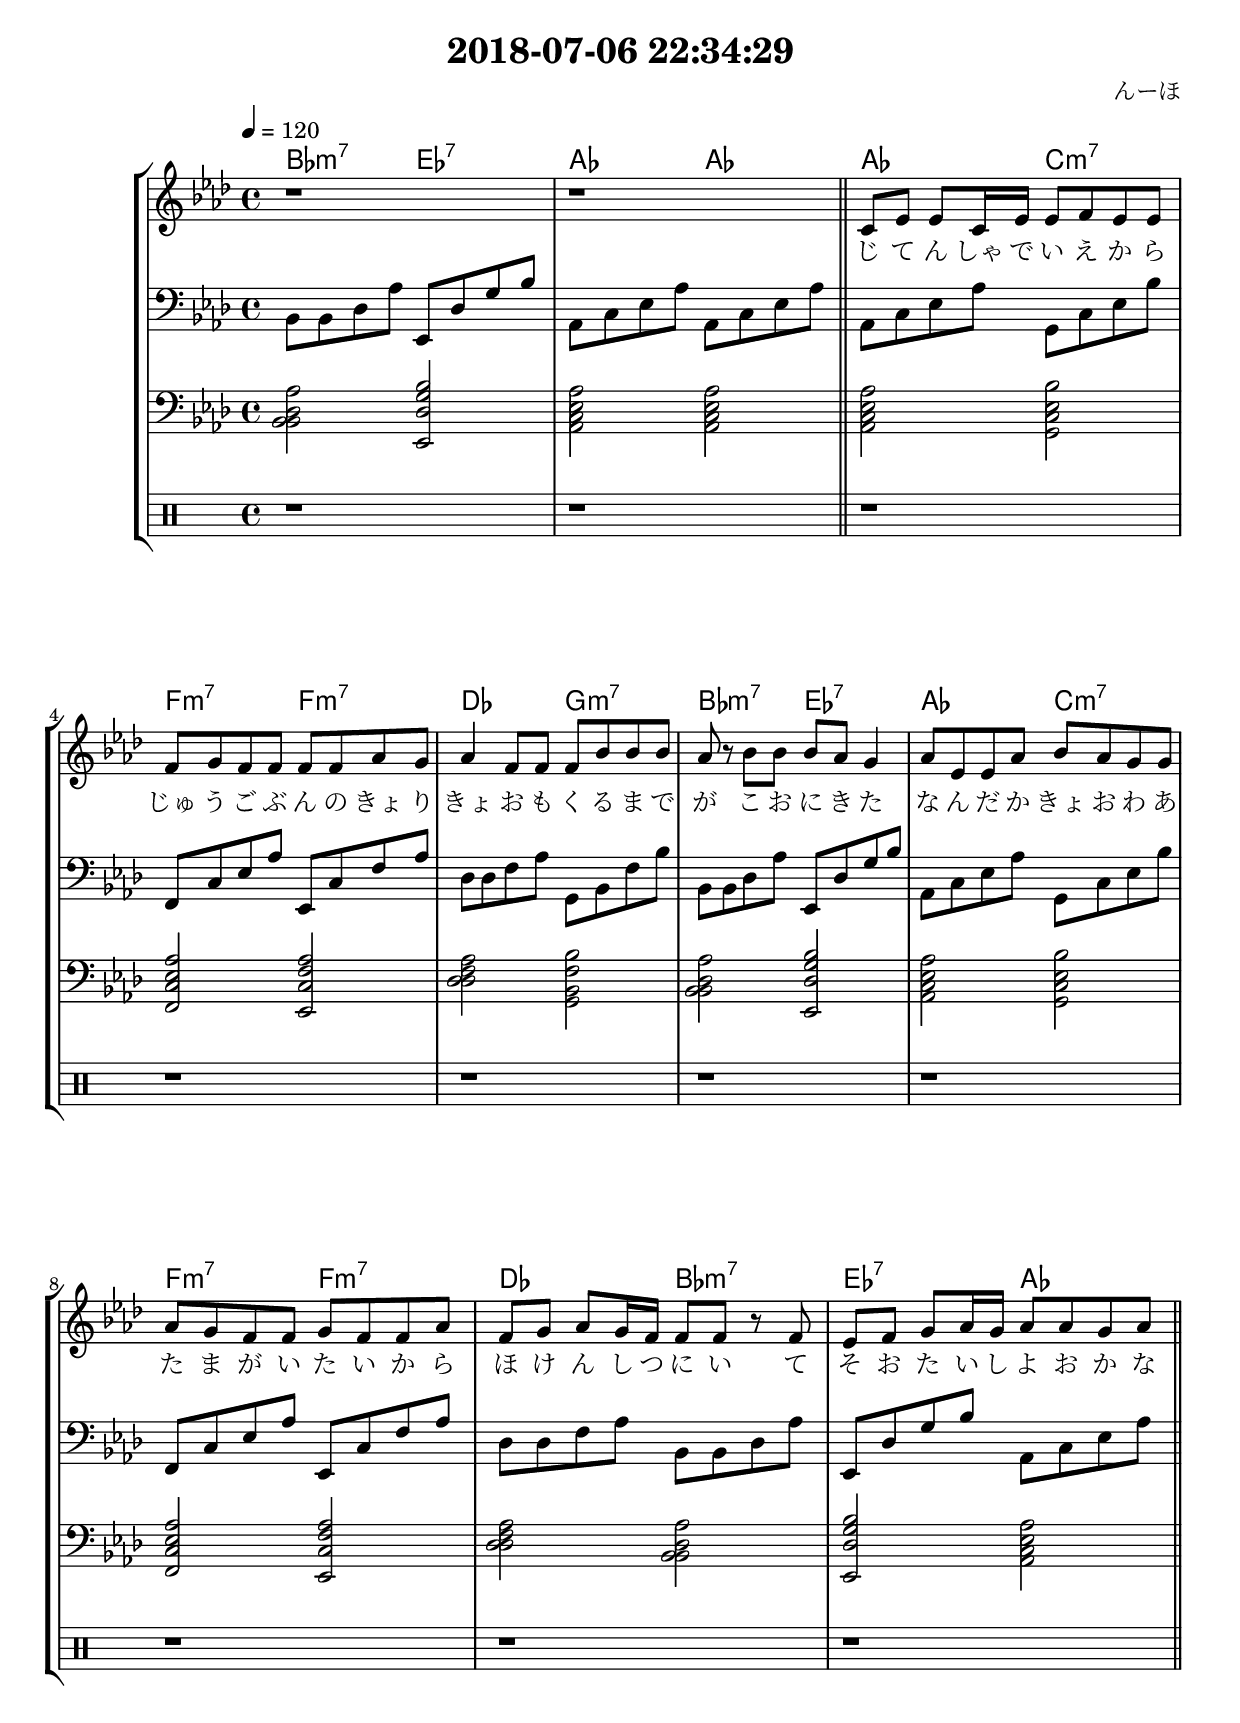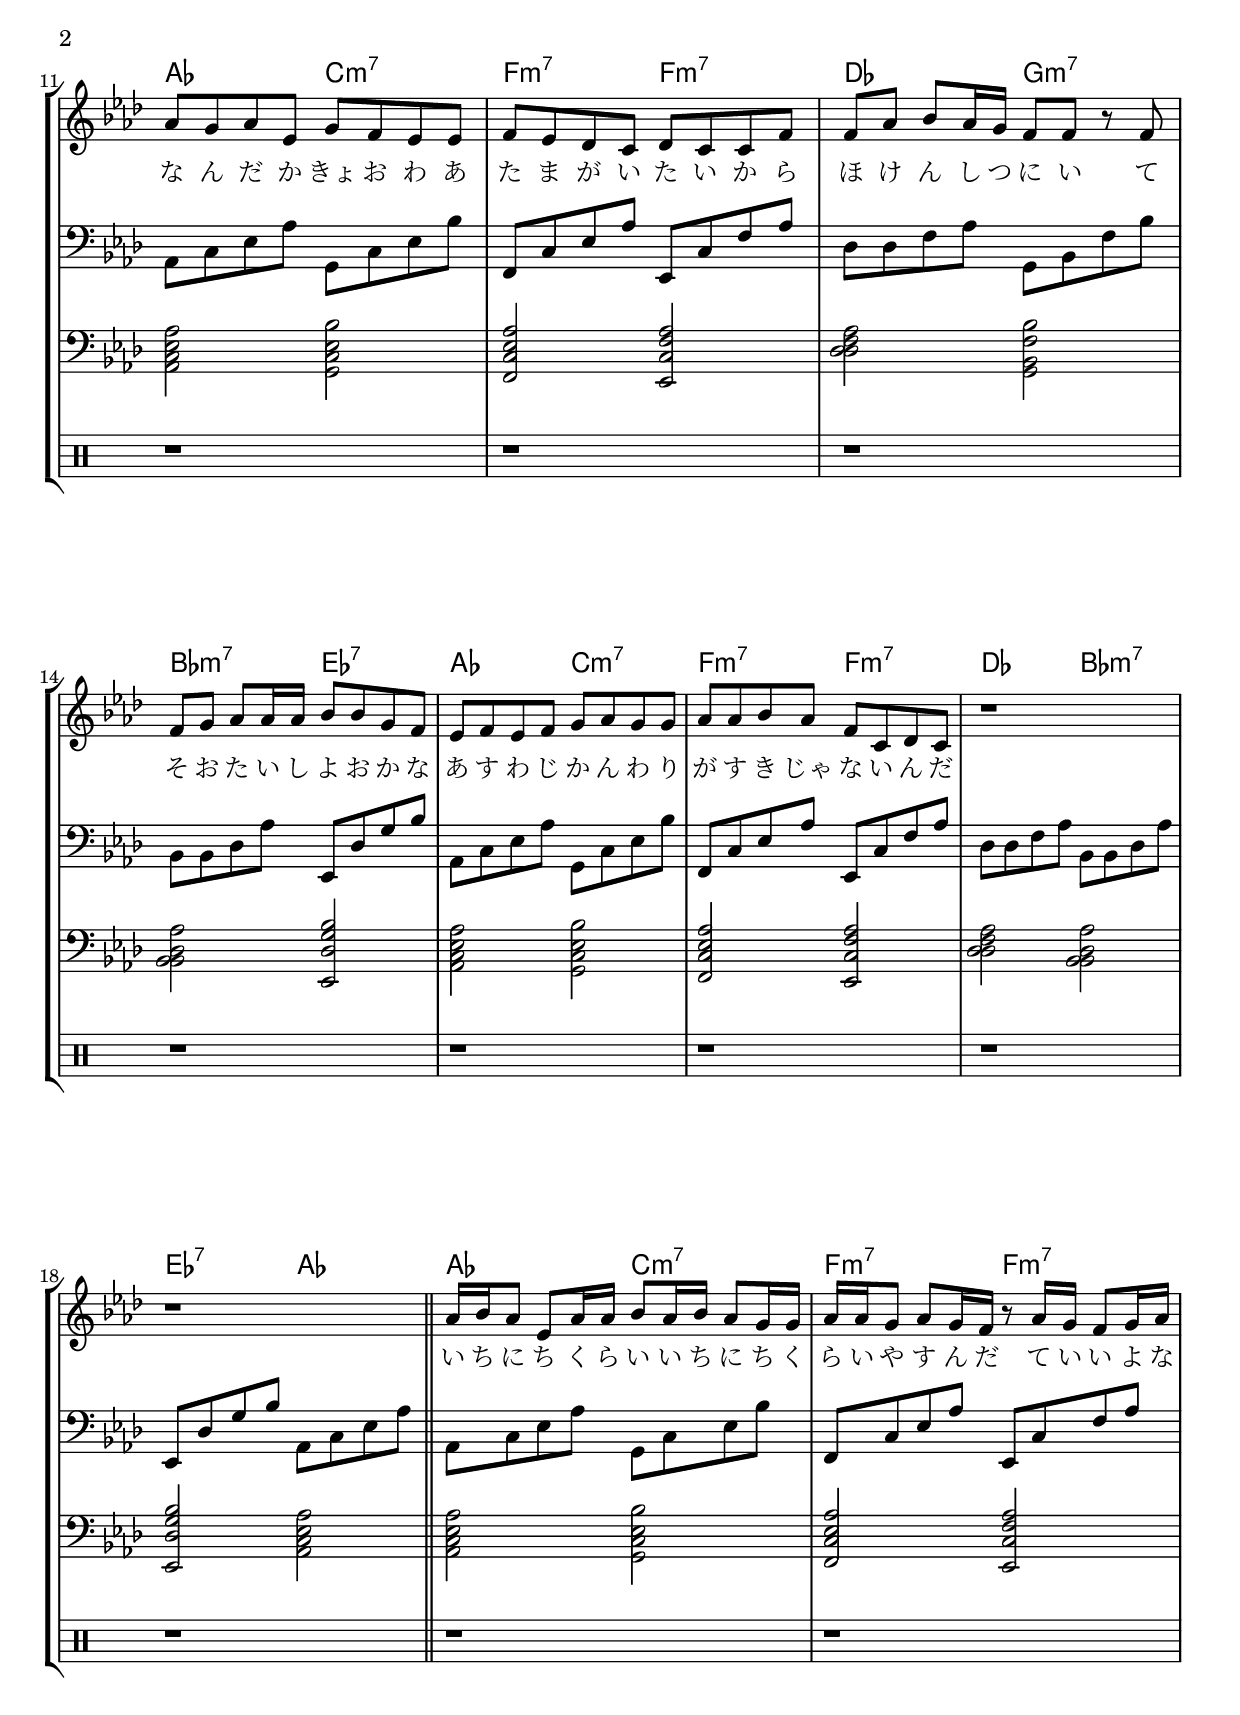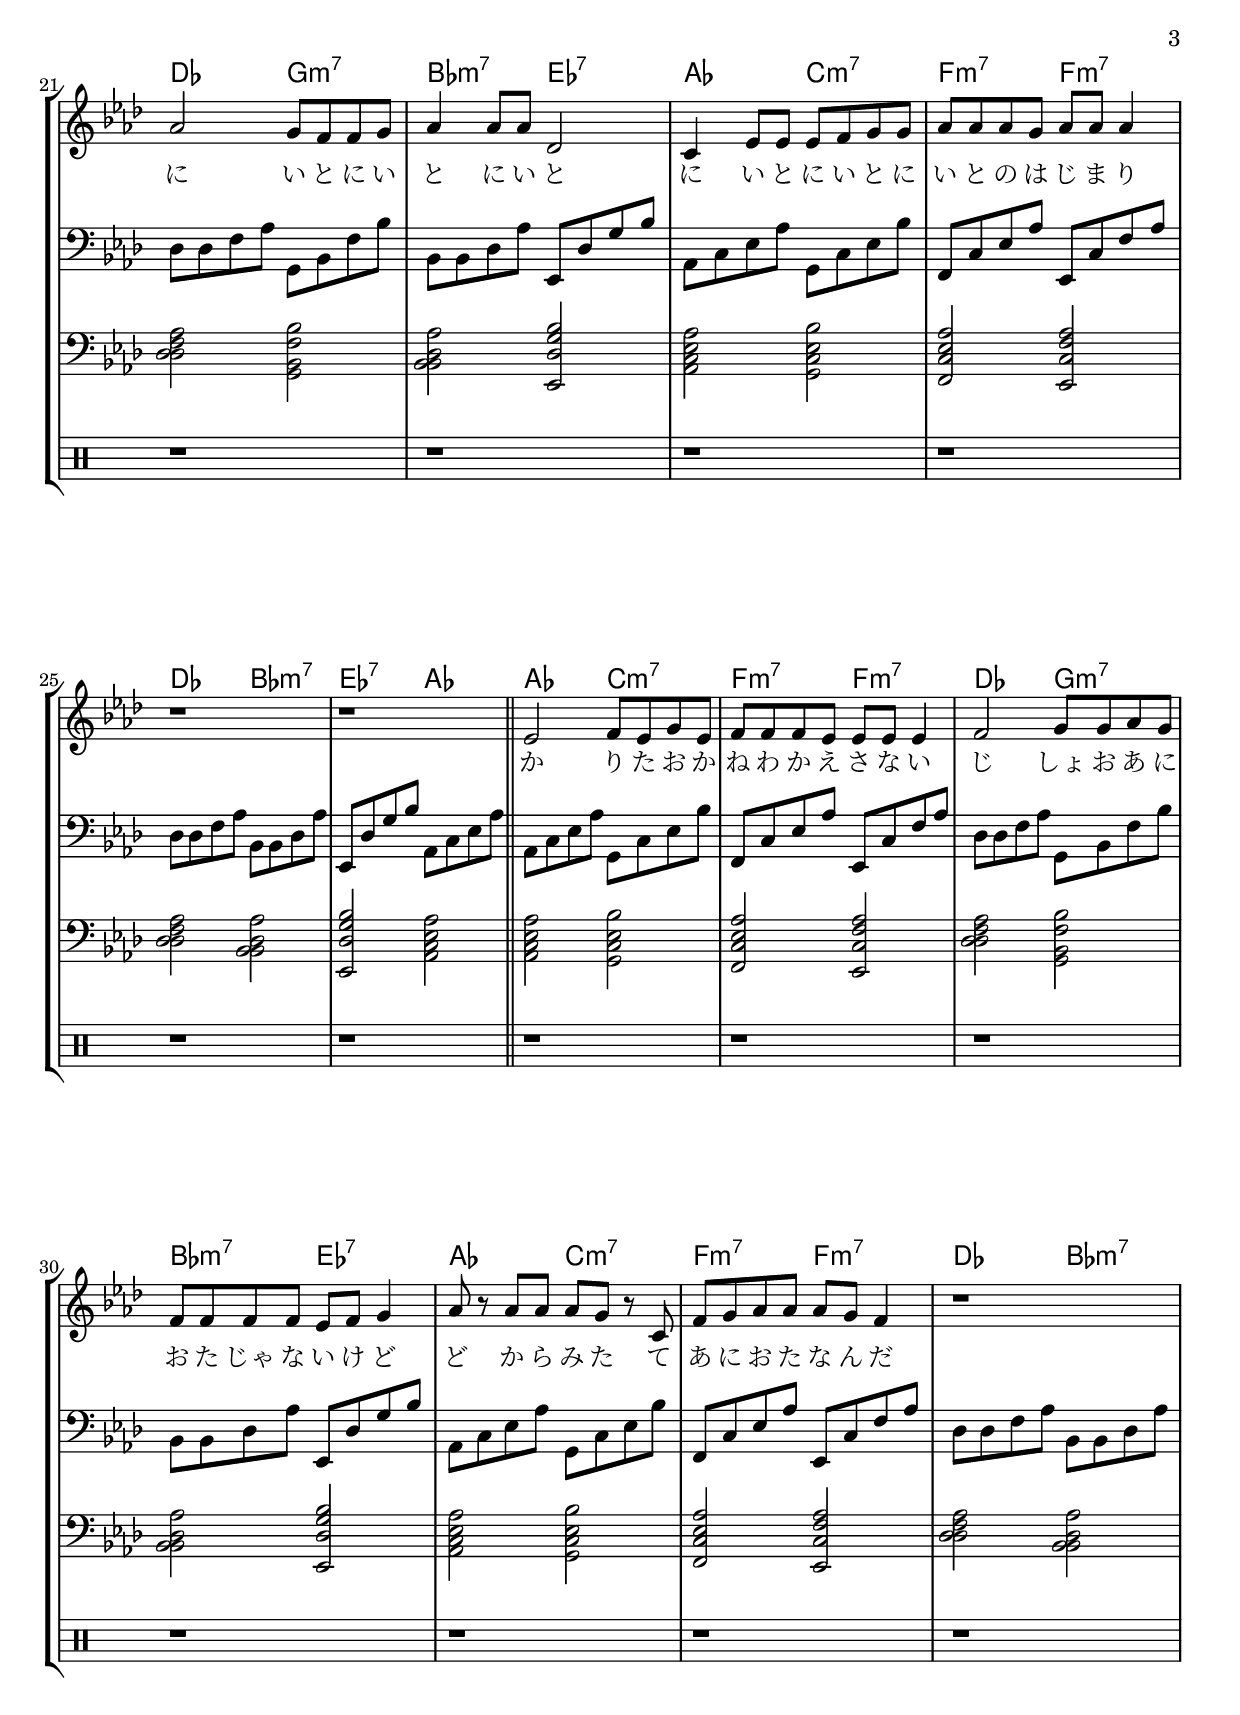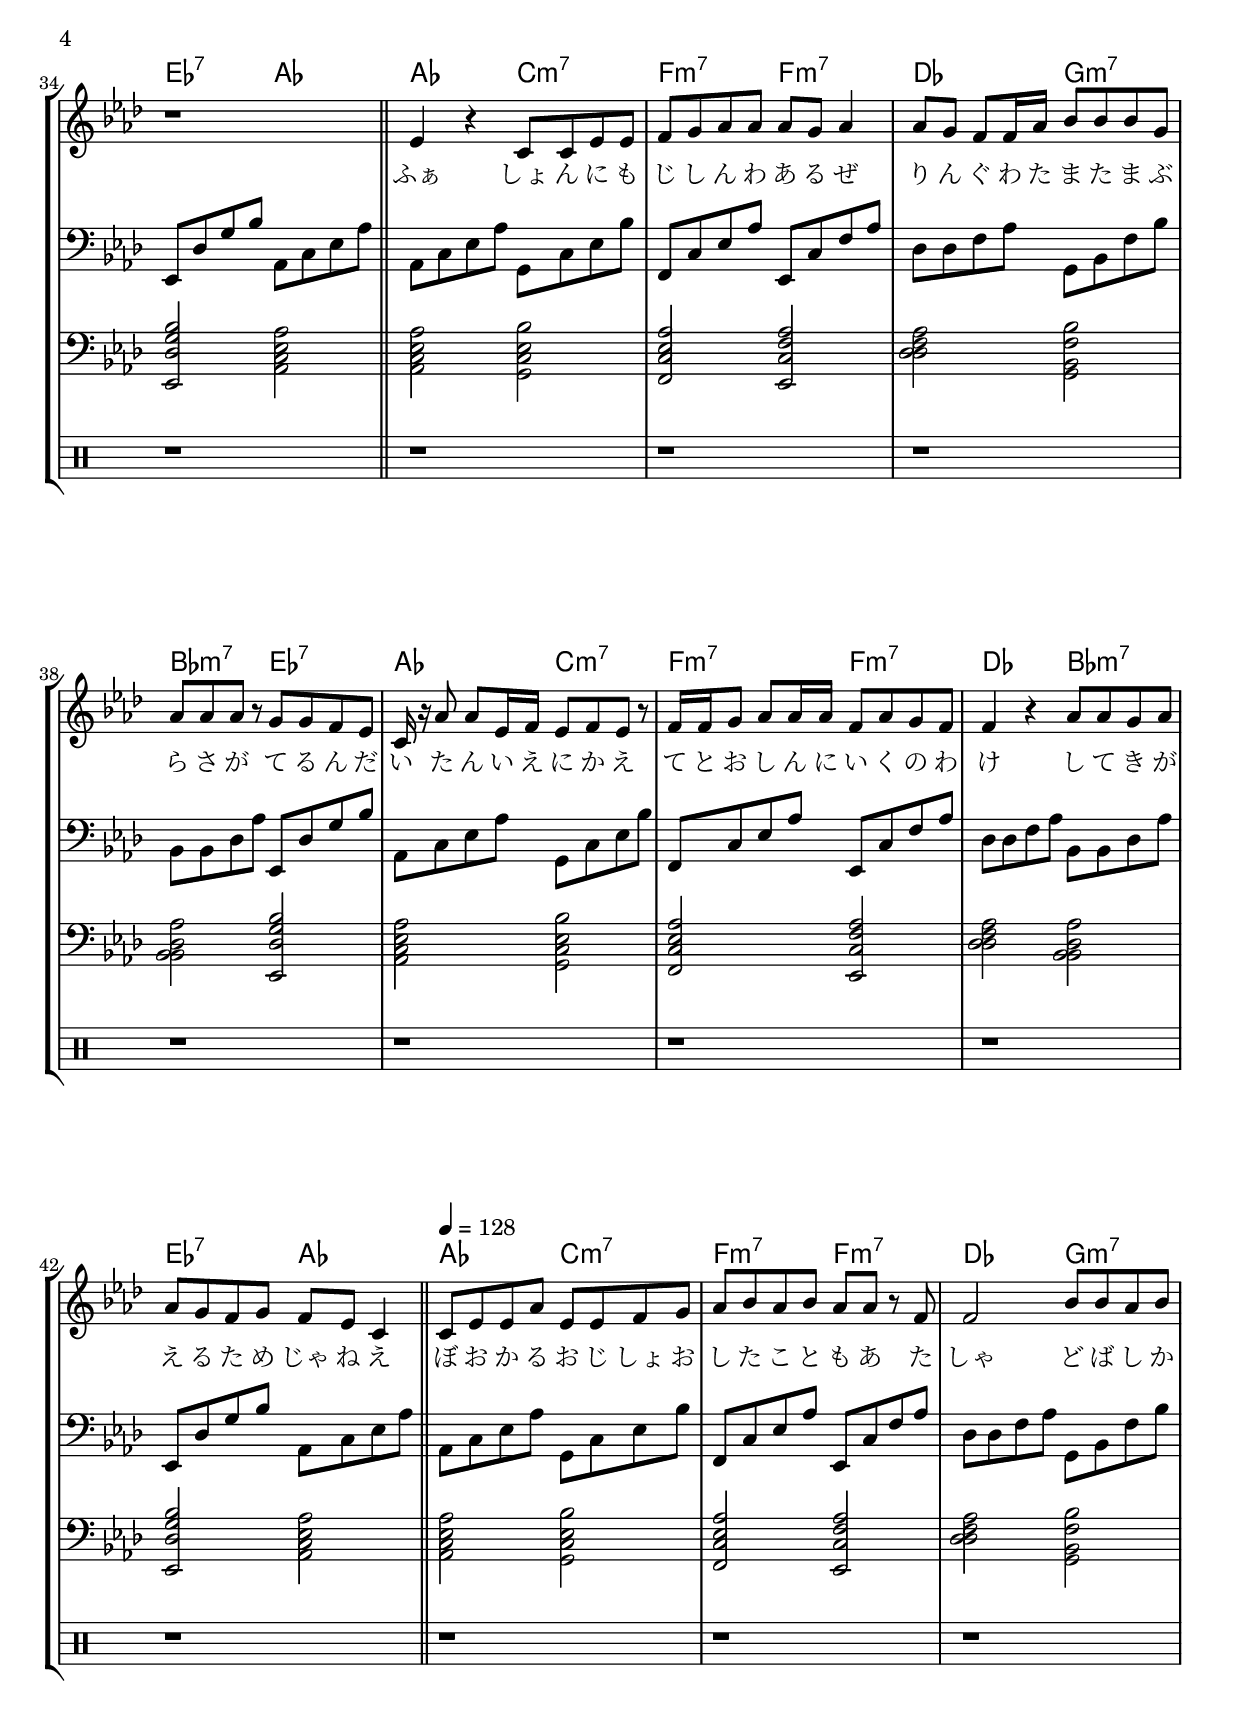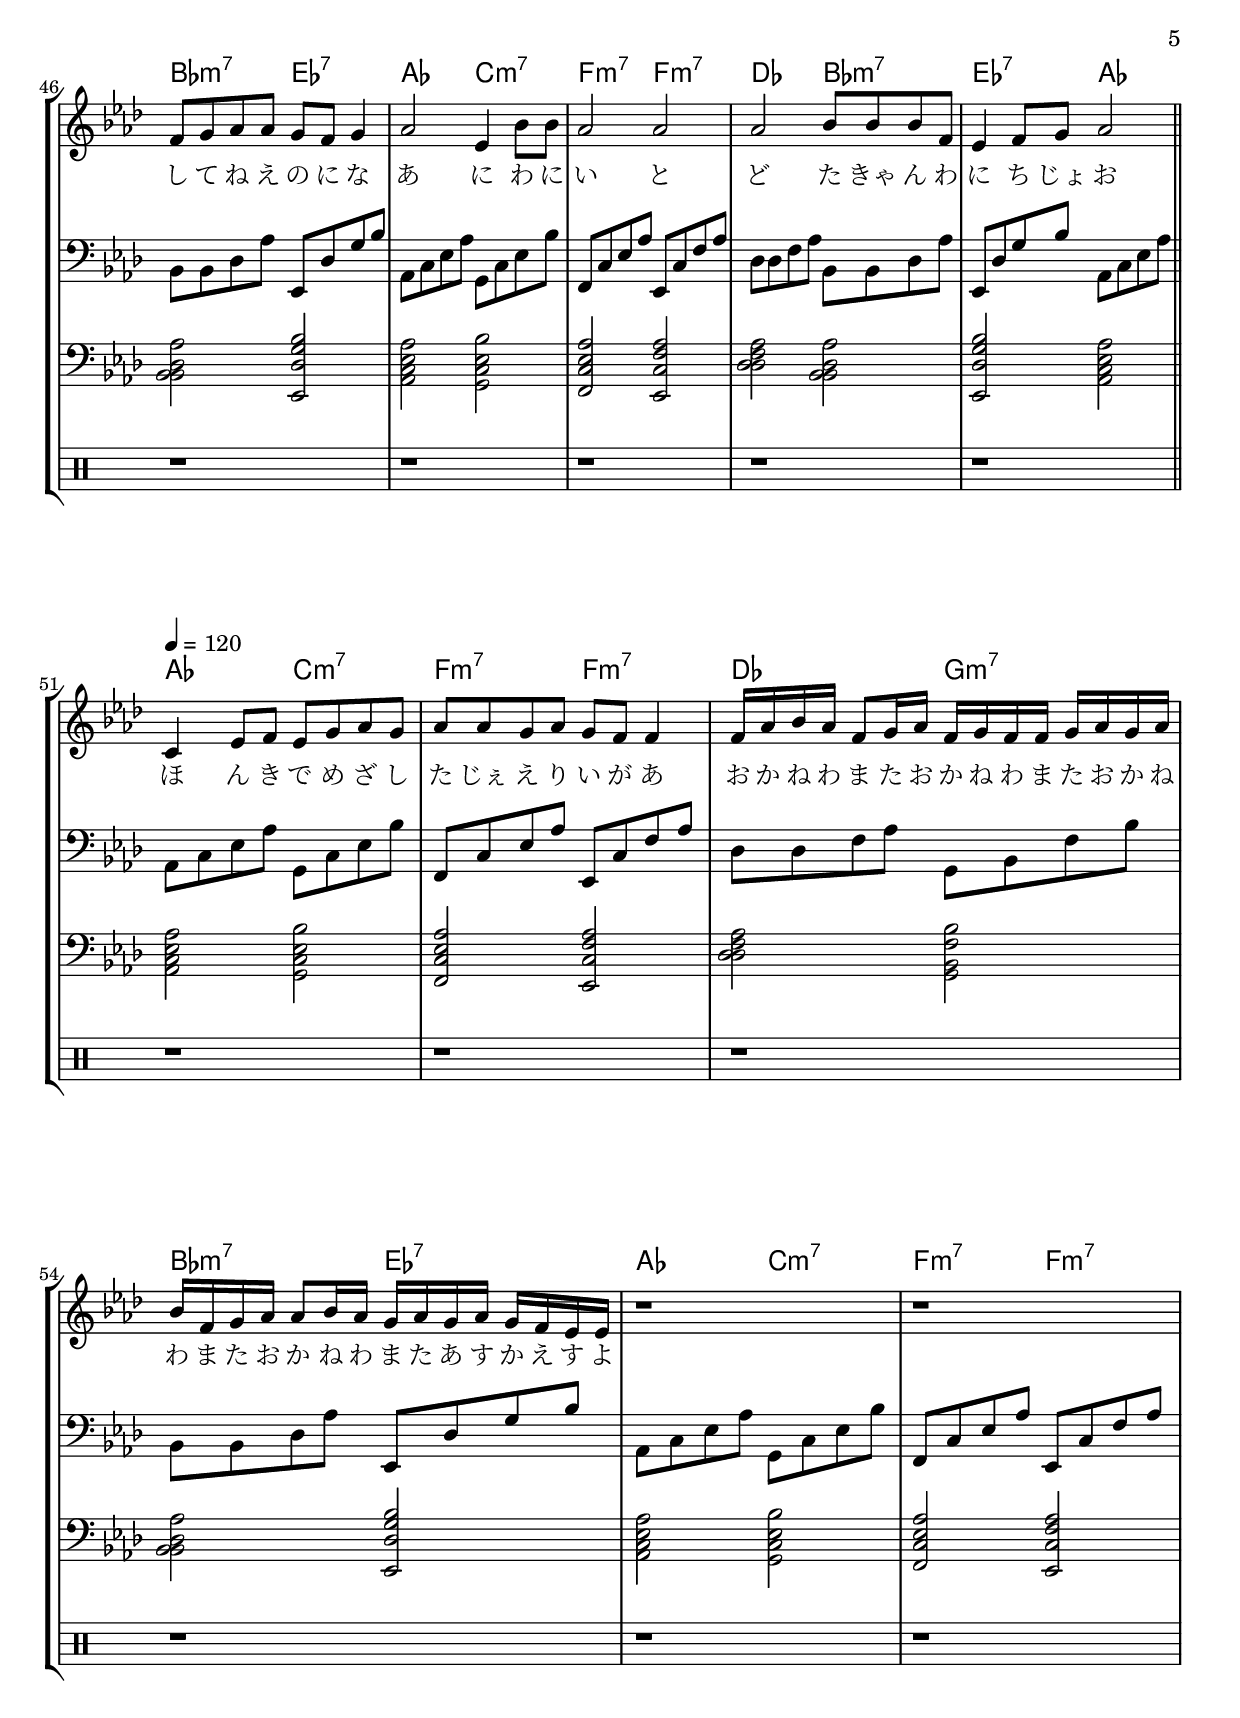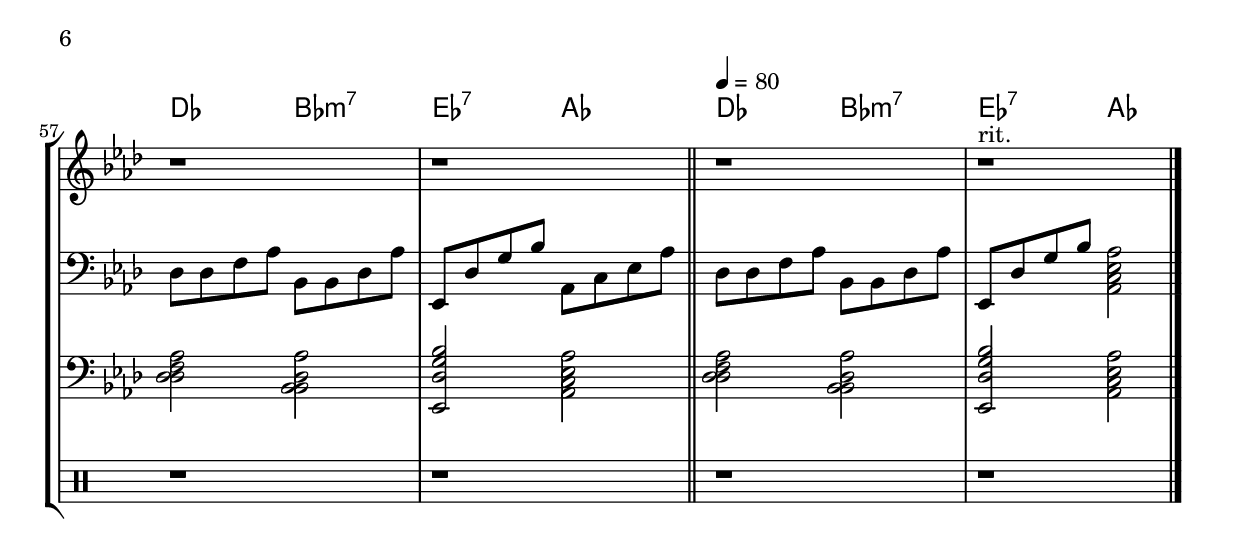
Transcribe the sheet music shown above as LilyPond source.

\version "2.12.1"

\header {
	title = \markup {"2018-07-06 22:34:29"}
	composer = \markup \center-column {んーほ}
}

harmony = \chordmode {
	bes2:min7 es:7 as as 

	as c:min7 f:min7 f:min7 des g:min7 bes:min7 es:7 as c:min7 f:min7 f:min7 des bes:min7 es:7 as 

	as c:min7 f:min7 f:min7 des g:min7 bes:min7 es:7 as c:min7 f:min7 f:min7 des bes:min7 es:7 as 

	as c:min7 f:min7 f:min7 des g:min7 bes:min7 es:7 as c:min7 f:min7 f:min7 des bes:min7 es:7 as 

	as c:min7 f:min7 f:min7 des g:min7 bes:min7 es:7 as c:min7 f:min7 f:min7 des bes:min7 es:7 as 

	as c:min7 f:min7 f:min7 des g:min7 bes:min7 es:7 as c:min7 f:min7 f:min7 des bes:min7 es:7 as 

	as c:min7 f:min7 f:min7 des g:min7 bes:min7 es:7 as c:min7 f:min7 f:min7 des bes:min7 es:7 as 

	as c:min7 f:min7 f:min7 des g:min7 bes:min7 es:7 as c:min7 f:min7 f:min7 des bes:min7 es:7 as 

	des bes:min7 es:7 as 
}

melody = {
	\key as \major
	\tempo 4 = 120
	r1 | r1   
	\set Staff.midiInstrument = #"mmi0.42"
	 c'8  es'8  es'8  c'16  es'16  es'8  f'8  es'8  es'8 
	f'8  g'8  f'8  f'8  f'8  f'8  as'8  g'8 
	as'4  f'8  f'8  f'8  bes'8  bes'8  bes'8 
	as'8  r8  bes'8  bes'8  bes'8  as'8  g'4 
	as'8  es'8  es'8  as'8  bes'8  as'8  g'8  g'8 
	as'8  g'8  f'8  f'8  g'8  f'8  f'8  as'8 
	f'8  g'8  as'8  g'16  f'16  f'8  f'8  r8  f'8 
	es'8  f'8  g'8  as'16  g'16  as'8  as'8  g'8  as'8
	\set Staff.midiInstrument = #"fss0.35"
	 as'8  g'8  as'8  es'8  g'8  f'8  es'8  es'8 
	f'8  es'8  des'8  c'8  des'8  c'8  c'8  f'8 
	f'8  as'8  bes'8  as'16  g'16  f'8  f'8  r8  f'8 
	f'8  g'8  as'8  as'16  as'16  bes'8  bes'8  g'8  f'8 
	es'8  f'8  es'8  f'8  g'8  as'8  g'8  g'8 
	as'8  as'8  bes'8  as'8  f'8  c'8  des'8  c'8
	r1 r1 	\set Staff.midiInstrument = #"mmi0.42"
	 as'16  bes'16  as'8  es'8  as'16  as'16  bes'8  as'16  bes'16  as'8  g'16  g'16 
	as'16  as'16  g'8  as'8  g'16  f'16  r8  as'16  g'16  f'8  g'16  as'16 
	as'2  g'8  f'8  f'8  g'8 
	as'4  as'8  as'8  des'2 
	c'4  es'8  es'8  es'8  f'8  g'8  g'8 
	as'8  as'8  as'8  g'8  as'8  as'8  as'4
	r1 r1 	\set Staff.midiInstrument = #"mmi0.42"
	 es'2  f'8  es'8  g'8  es'8 
	f'8  f'8  f'8  es'8  es'8  es'8  es'4 
	f'2  g'8  g'8  as'8  g'8 
	f'8  f'8  f'8  f'8  es'8  f'8  g'4 
	as'8  r8  as'8  as'8  as'8  g'8  r8  c'8 
	f'8  g'8  as'8  as'8  as'8  g'8  f'4
	r1 r1 	\set Staff.midiInstrument = #"fss0.35"
	 es'4  r4  c'8  c'8  es'8  es'8 
	f'8  g'8  as'8  as'8  as'8  g'8  as'4 
	as'8  g'8  f'8  f'16  as'16  bes'8  bes'8  bes'8  g'8 
	as'8  as'8  as'8  r8  g'8  g'8  f'8  es'8 
	c'16  r16  as'8  as'8  es'16  f'16  es'8  f'8  es'8  r8 
	f'16  f'16  g'8  as'8  as'16  as'16  f'8  as'8  g'8  f'8 
	f'4  r4  as'8  as'8  g'8  as'8 
	as'8  g'8  f'8  g'8  f'8  es'8  c'4
	\set Staff.midiInstrument = #"mmi0.42"
		\tempo 4 = 128
 c'8  es'8  es'8  as'8  es'8  es'8  f'8  g'8 
	as'8  bes'8  as'8  bes'8  as'8  as'8  r8  f'8 
	f'2  bes'8  bes'8  as'8  bes'8 
	f'8  g'8  as'8  as'8  g'8  f'8  g'4 
	as'2  es'4  bes'8  bes'8 
	as'2  as'2 
	as'2  bes'8  bes'8  bes'8  f'8 
	es'4  f'8  g'8  as'2
	\set Staff.midiInstrument = #"mmi0.45"
		\tempo 4 = 120
 c'4  es'8  f'8  es'8  g'8  as'8  g'8 
	as'8  as'8  g'8  as'8  g'8  f'8  f'4 
	f'16  as'16  bes'16  as'16  f'8  g'16  as'16  f'16  g'16  f'16  f'16  g'16  as'16  g'16  as'16 
	bes'16  f'16  g'16  as'16  as'8  bes'16  as'16  g'16  as'16  g'16  as'16  g'16  f'16  es'16  es'16
	r1 r1 r1 r1 	\tempo 4 = 80
	r1 | r1^"rit." \bar "|."
}

words = \lyricmode {
	
	じ  て  ん  しゃ  で  い  え  か  ら  じゅ  う  ご  ぶ  ん  の  きょ  り  きょ  お  も  く  る  ま  で  が  こ  お  に  き  た  な  ん  だ  か  きょ  お  わ  あ  た  ま  が  い  た  い  か  ら  ほ  け  ん  し  つ  に  い  て  そ  お  た  い  し  よ  お  か  な  
	な  ん  だ  か  きょ  お  わ  あ  た  ま  が  い  た  い  か  ら  ほ  け  ん  し  つ  に  い  て  そ  お  た  い  し  よ  お  か  な  あ  す  わ  じ  か  ん  わ  り  が  す  き  じゃ  な  い  ん  だ  
	い  ち  に  ち  く  ら  い  い  ち  に  ち  く  ら  い  や  す  ん  だ  て  い  い  よ  な  に  い  と  に  い  と  に  い  と  に  い  と  に  い  と  に  い  と  の  は  じ  ま  り  
	か  り  た  お  か  ね  わ  か  え  さ  な  い  じ  しょ  お  あ  に  お  た  じゃ  な  い  け  ど  ど  か  ら  み  た  て  あ  に  お  た  な  ん  だ  
	ふぁ  しょ  ん  に  も  じ  し  ん  わ  あ  る  ぜ  り  ん  ぐ  わ  た  ま  た  ま  ぶ  ら  さ  が  て  る  ん  だ  い  た  ん  い  え  に  か  え  て  と  お  し  ん  に  い  く  の  わ  け  し  て  き  が  え  る  た  め  じゃ  ね  え  
	ぼ  お  か  る  お  じ  しょ  お  し  た  こ  と  も  あ  た  しゃ  ど  ば  し  か  し  て  ね  え  の  に  な  あ  に  わ  に  い  と  ど  た  きゃ  ん  わ  に  ち  じょ  お  
	ほ  ん  き  で  め  ざ  し  た  じぇ  え  り  い  が  あ  お  か  ね  わ  ま  た  お  か  ね  わ  ま  た  お  か  ね  わ  ま  た  お  か  ね  わ  ま  た  あ  す  か  え  す  よ  
	
}

tempochange = {
	\tempo 4 = 120
	r1 | r1 \bar "||"
	\tempo 4 = 120
	r1 | r1 | r1 | r1 | r1 | r1 | r1 | r1 \bar "||"
	\tempo 4 = 120
	r1 | r1 | r1 | r1 | r1 | r1 | r1 | r1 \bar "||"
	\tempo 4 = 120
	r1 | r1 | r1 | r1 | r1 | r1 | r1 | r1 \bar "||"
	\tempo 4 = 120
	r1 | r1 | r1 | r1 | r1 | r1 | r1 | r1 \bar "||"
	\tempo 4 = 120
	r1 | r1 | r1 | r1 | r1 | r1 | r1 | r1 \bar "||"
	\tempo 4 = 128
	r1 | r1 | r1 | r1 | r1 | r1 | r1 | r1 \bar "||"
	\tempo 4 = 120
	r1 | r1 | r1 | r1 | r1 | r1 | r1 | r1 \bar "||"
	\tempo 4 = 80
	r1 | \tempo 4 = 60 r2 \tempo 4 = 53 r2 \bar "|."
}

mainacc = {
	\clef bass
	\set Staff.midiInstrument = #"Acoustic Guitar (steel)"
	\key as \major
	\tempo 4 = 120
	bes,8 bes,8 des8 as8
	es,8 des8 g8 bes8
	as,8 c8 es8 as8
	as,8 c8 es8 as8
	\bar "||"

	\set Staff.midiInstrument = #"Overdriven Guitar"
	as,8 c8 es8 as8
	g,8 c8 es8 bes8
	f,8 c8 es8 as8
	es,8 c8 f8 as8
	des8 des8 f8 as8
	g,8 bes,8 f8 bes8
	bes,8 bes,8 des8 as8
	es,8 des8 g8 bes8
	as,8 c8 es8 as8
	g,8 c8 es8 bes8
	f,8 c8 es8 as8
	es,8 c8 f8 as8
	des8 des8 f8 as8
	bes,8 bes,8 des8 as8
	es,8 des8 g8 bes8
	as,8 c8 es8 as8
	\bar "||"

	\set Staff.midiInstrument = #"Overdriven Guitar"
	as,8 c8 es8 as8
	g,8 c8 es8 bes8
	f,8 c8 es8 as8
	es,8 c8 f8 as8
	des8 des8 f8 as8
	g,8 bes,8 f8 bes8
	bes,8 bes,8 des8 as8
	es,8 des8 g8 bes8
	as,8 c8 es8 as8
	g,8 c8 es8 bes8
	f,8 c8 es8 as8
	es,8 c8 f8 as8
	des8 des8 f8 as8
	bes,8 bes,8 des8 as8
	es,8 des8 g8 bes8
	as,8 c8 es8 as8
	\bar "||"

	\set Staff.midiInstrument = #"Overdriven Guitar"
	as,8 c8 es8 as8
	g,8 c8 es8 bes8
	f,8 c8 es8 as8
	es,8 c8 f8 as8
	des8 des8 f8 as8
	g,8 bes,8 f8 bes8
	bes,8 bes,8 des8 as8
	es,8 des8 g8 bes8
	as,8 c8 es8 as8
	g,8 c8 es8 bes8
	f,8 c8 es8 as8
	es,8 c8 f8 as8
	des8 des8 f8 as8
	bes,8 bes,8 des8 as8
	es,8 des8 g8 bes8
	as,8 c8 es8 as8
	\bar "||"

	\set Staff.midiInstrument = #"Overdriven Guitar"
	as,8 c8 es8 as8
	g,8 c8 es8 bes8
	f,8 c8 es8 as8
	es,8 c8 f8 as8
	des8 des8 f8 as8
	g,8 bes,8 f8 bes8
	bes,8 bes,8 des8 as8
	es,8 des8 g8 bes8
	as,8 c8 es8 as8
	g,8 c8 es8 bes8
	f,8 c8 es8 as8
	es,8 c8 f8 as8
	des8 des8 f8 as8
	bes,8 bes,8 des8 as8
	es,8 des8 g8 bes8
	as,8 c8 es8 as8
	\bar "||"

	\set Staff.midiInstrument = #"Acoustic Guitar (steel)"
	as,8 c8 es8 as8
	g,8 c8 es8 bes8
	f,8 c8 es8 as8
	es,8 c8 f8 as8
	des8 des8 f8 as8
	g,8 bes,8 f8 bes8
	bes,8 bes,8 des8 as8
	es,8 des8 g8 bes8
	as,8 c8 es8 as8
	g,8 c8 es8 bes8
	f,8 c8 es8 as8
	es,8 c8 f8 as8
	des8 des8 f8 as8
	bes,8 bes,8 des8 as8
	es,8 des8 g8 bes8
	as,8 c8 es8 as8
	\bar "||"

	\set Staff.midiInstrument = #"Overdriven Guitar"
	\tempo 4 = 128
	as,8 c8 es8 as8
	g,8 c8 es8 bes8
	f,8 c8 es8 as8
	es,8 c8 f8 as8
	des8 des8 f8 as8
	g,8 bes,8 f8 bes8
	bes,8 bes,8 des8 as8
	es,8 des8 g8 bes8
	as,8 c8 es8 as8
	g,8 c8 es8 bes8
	f,8 c8 es8 as8
	es,8 c8 f8 as8
	des8 des8 f8 as8
	bes,8 bes,8 des8 as8
	es,8 des8 g8 bes8
	as,8 c8 es8 as8
	\bar "||"

	\set Staff.midiInstrument = #"Overdriven Guitar"
	\tempo 4 = 120
	as,8 c8 es8 as8
	g,8 c8 es8 bes8
	f,8 c8 es8 as8
	es,8 c8 f8 as8
	des8 des8 f8 as8
	g,8 bes,8 f8 bes8
	bes,8 bes,8 des8 as8
	es,8 des8 g8 bes8
	as,8 c8 es8 as8
	g,8 c8 es8 bes8
	f,8 c8 es8 as8
	es,8 c8 f8 as8
	des8 des8 f8 as8
	bes,8 bes,8 des8 as8
	es,8 des8 g8 bes8
	as,8 c8 es8 as8
	\bar "||"

	\set Staff.midiInstrument = #"Overdriven Guitar"
	\tempo 4 = 80
	des8 des8 f8 as8
	bes,8 bes,8 des8 as8
	es,8 des8 g8 bes8
	<as, c es as>2
	\bar "|."
}

subacc = {
	\clef bass
	\set Staff.midiInstrument = #"Electric Guitar (clean)"
	\key as \major
	\tempo 4 = 120
	<bes, bes, des as>2
	<es, des g bes>2
	<as, c es as>2
	<as, c es as>2
	\bar "||"

	\set Staff.midiInstrument = #"Electric Guitar (clean)"
	<as, c es as>2
	<g, c es bes>2
	<f, c es as>2
	<es, c f as>2
	<des des f as>2
	<g, bes, f bes>2
	<bes, bes, des as>2
	<es, des g bes>2
	<as, c es as>2
	<g, c es bes>2
	<f, c es as>2
	<es, c f as>2
	<des des f as>2
	<bes, bes, des as>2
	<es, des g bes>2
	<as, c es as>2
	\bar "||"

	\set Staff.midiInstrument = #"Electric Guitar (clean)"
	<as, c es as>2
	<g, c es bes>2
	<f, c es as>2
	<es, c f as>2
	<des des f as>2
	<g, bes, f bes>2
	<bes, bes, des as>2
	<es, des g bes>2
	<as, c es as>2
	<g, c es bes>2
	<f, c es as>2
	<es, c f as>2
	<des des f as>2
	<bes, bes, des as>2
	<es, des g bes>2
	<as, c es as>2
	\bar "||"

	\set Staff.midiInstrument = #"Electric Guitar (clean)"
	<as, c es as>2
	<g, c es bes>2
	<f, c es as>2
	<es, c f as>2
	<des des f as>2
	<g, bes, f bes>2
	<bes, bes, des as>2
	<es, des g bes>2
	<as, c es as>2
	<g, c es bes>2
	<f, c es as>2
	<es, c f as>2
	<des des f as>2
	<bes, bes, des as>2
	<es, des g bes>2
	<as, c es as>2
	\bar "||"

	\set Staff.midiInstrument = #"Electric Guitar (clean)"
	<as, c es as>2
	<g, c es bes>2
	<f, c es as>2
	<es, c f as>2
	<des des f as>2
	<g, bes, f bes>2
	<bes, bes, des as>2
	<es, des g bes>2
	<as, c es as>2
	<g, c es bes>2
	<f, c es as>2
	<es, c f as>2
	<des des f as>2
	<bes, bes, des as>2
	<es, des g bes>2
	<as, c es as>2
	\bar "||"

	\set Staff.midiInstrument = #"Overdriven Guitar"
	<as, c es as>2
	<g, c es bes>2
	<f, c es as>2
	<es, c f as>2
	<des des f as>2
	<g, bes, f bes>2
	<bes, bes, des as>2
	<es, des g bes>2
	<as, c es as>2
	<g, c es bes>2
	<f, c es as>2
	<es, c f as>2
	<des des f as>2
	<bes, bes, des as>2
	<es, des g bes>2
	<as, c es as>2
	\bar "||"

	\set Staff.midiInstrument = #"Electric Guitar (clean)"
	\tempo 4 = 128
	<as, c es as>2
	<g, c es bes>2
	<f, c es as>2
	<es, c f as>2
	<des des f as>2
	<g, bes, f bes>2
	<bes, bes, des as>2
	<es, des g bes>2
	<as, c es as>2
	<g, c es bes>2
	<f, c es as>2
	<es, c f as>2
	<des des f as>2
	<bes, bes, des as>2
	<es, des g bes>2
	<as, c es as>2
	\bar "||"

	\set Staff.midiInstrument = #"Electric Guitar (clean)"
	\tempo 4 = 120
	<as, c es as>2
	<g, c es bes>2
	<f, c es as>2
	<es, c f as>2
	<des des f as>2
	<g, bes, f bes>2
	<bes, bes, des as>2
	<es, des g bes>2
	<as, c es as>2
	<g, c es bes>2
	<f, c es as>2
	<es, c f as>2
	<des des f as>2
	<bes, bes, des as>2
	<es, des g bes>2
	<as, c es as>2
	\bar "||"

	\set Staff.midiInstrument = #"Electric Guitar (clean)"
	\tempo 4 = 80
	<des des f as>2
	<bes, bes, des as>2
	<es, des g bes>2
	<as, c es as>2
	\bar "|."
}

percA = {
	\drummode {
	r1 |r1 \bar "||"
	r1 |r1 |r1 |r1 |r1 |r1 |r1 |r1 \bar "||"
	r1 |r1 |r1 |r1 |r1 |r1 |r1 |r1 \bar "||"
	r1 |r1 |r1 |r1 |r1 |r1 |r1 |r1 \bar "||"
	r1 |r1 |r1 |r1 |r1 |r1 |r1 |r1 \bar "||"
	r1 |r1 |r1 |r1 |r1 |r1 |r1 |r1 \bar "||"
	r1 |r1 |r1 |r1 |r1 |r1 |r1 |r1 \bar "||"
	r1 |r1 |r1 |r1 |r1 |r1 |r1 |r1 \bar "||"
	r1 |r1 \bar "|."
	}
}

percB = {
	\drummode {
	r1 |r1 \bar "||"
	r1 |r1 |r1 |r1 |r1 |r1 |r1 |r1 \bar "||"
	r1 |r1 |r1 |r1 |r1 |r1 |r1 |r1 \bar "||"
	r1 |r1 |r1 |r1 |r1 |r1 |r1 |r1 \bar "||"
	r1 |r1 |r1 |r1 |r1 |r1 |r1 |r1 \bar "||"
	r1 |r1 |r1 |r1 |r1 |r1 |r1 |r1 \bar "||"
	r1 |r1 |r1 |r1 |r1 |r1 |r1 |r1 \bar "||"
	r1 |r1 |r1 |r1 |r1 |r1 |r1 |r1 \bar "||"
	r1 |r1 \bar "|."
	}
}

percC = {
	\drummode {
	r1 |r1 \bar "||"
	r1 |r1 |r1 |r1 |r1 |r1 |r1 |r1 \bar "||"
	r1 |r1 |r1 |r1 |r1 |r1 |r1 |r1 \bar "||"
	r1 |r1 |r1 |r1 |r1 |r1 |r1 |r1 \bar "||"
	r1 |r1 |r1 |r1 |r1 |r1 |r1 |r1 \bar "||"
	r1 |r1 |r1 |r1 |r1 |r1 |r1 |r1 \bar "||"
	r1 |r1 |r1 |r1 |r1 |r1 |r1 |r1 \bar "||"
	r1 |r1 |r1 |r1 |r1 |r1 |r1 |r1 \bar "||"
	r1 |r1 \bar "|."
	}
}

percD = {
	\drummode {
	r1 |r1 \bar "||"
	r1 |r1 |r1 |r1 |r1 |r1 |r1 |r1 \bar "||"
	r1 |r1 |r1 |r1 |r1 |r1 |r1 |r1 \bar "||"
	r1 |r1 |r1 |r1 |r1 |r1 |r1 |r1 \bar "||"
	r1 |r1 |r1 |r1 |r1 |r1 |r1 |r1 \bar "||"
	r1 |r1 |r1 |r1 |r1 |r1 |r1 |r1 \bar "||"
	r1 |r1 |r1 |r1 |r1 |r1 |r1 |r1 \bar "||"
	r1 |r1 |r1 |r1 |r1 |r1 |r1 |r1 \bar "||"
	r1 |r1 \bar "|."
	}
}

percE = {
	\drummode {
	r1 |r1 \bar "||"
	r1 |r1 |r1 |r1 |r1 |r1 |r1 |r1 \bar "||"
	r1 |r1 |r1 |r1 |r1 |r1 |r1 |r1 \bar "||"
	r1 |r1 |r1 |r1 |r1 |r1 |r1 |r1 \bar "||"
	r1 |r1 |r1 |r1 |r1 |r1 |r1 |r1 \bar "||"
	r1 |r1 |r1 |r1 |r1 |r1 |r1 |r1 \bar "||"
	r1 |r1 |r1 |r1 |r1 |r1 |r1 |r1 \bar "||"
	r1 |r1 |r1 |r1 |r1 |r1 |r1 |r1 \bar "||"
	r1 |r1 \bar "|."
	}
}

\score {
	<<
		\new StaffGroup <<
			\new ChordNames {\harmony}
			\new Voice = "melody" {\melody}
			\new Lyrics \lyricsto "melody" \words
			\new Staff = "mainacc" {\mainacc}
			\new Staff = "subacc" {\subacc}
			\new DrumStaff <<
				\new DrumVoice {\percA}
				\new DrumVoice {\percB}
				\new DrumVoice {\percC}
				\new DrumVoice {\percD}
				\new DrumVoice {\percE}
			>>
		>>
	>>
	\layout { }
}
